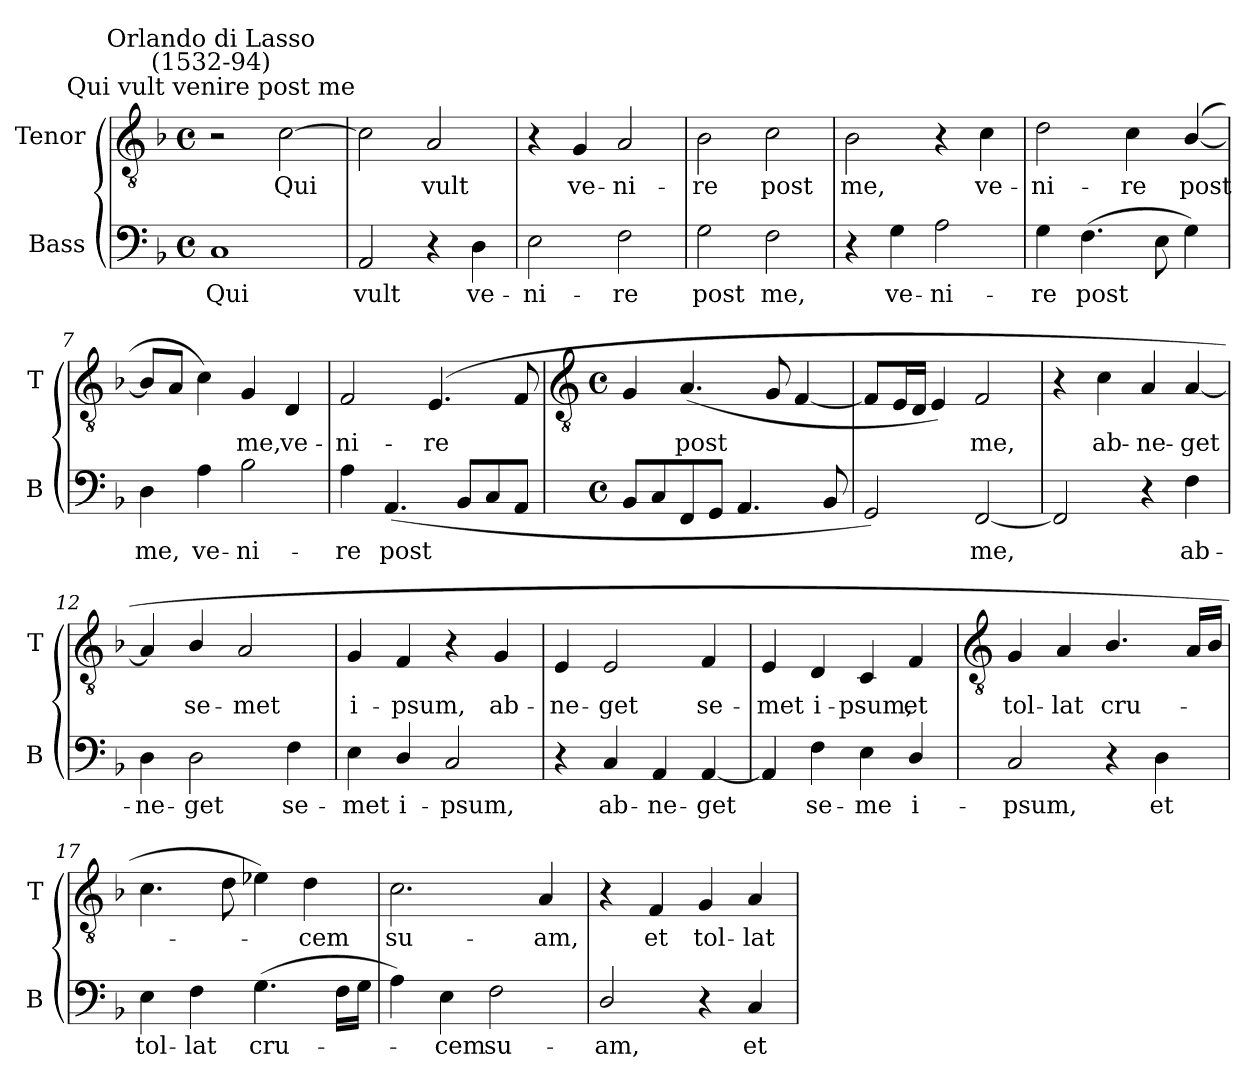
**kern	**text	**kern	**text
*part2	*part2	*part1	*part1
*staff2	*staff2	*staff1	*staff1
*I"Bass	*	*I"Tenor	*
*I'B	*	*I'T	*
*clefF4	*	*clefGv2	*
*k[b-]	*	*k[b-]	*
*F:	*	*F:	*
*M4/4	*	*M4/4	*
*met(c)	*	*met(c)	*
=1	=1	=1	=1
!	!	!LO:TX:a:cj:t=Qui vult venire post me	!
!	!	!LO:TX:a:cj:t=Orlando di Lasso\n(1532-94)	!
!	!LO:LY:b	!	!
1C	Qui	2r	.
!	!	!	!LO:LY:b
.	.	[2c	Qui
=2	=2	=2	=2
!	!LO:LY:b	!	!
2AA	vult	2c]	.
!	!	!	!LO:LY:b
4r	.	2A	vult
!	!LO:LY:b	!	!
4D	ve-	.	.
=3	=3	=3	=3
!	!LO:LY:b	!	!
2E	-ni-	4r	.
!	!	!	!LO:LY:b
.	.	4G	ve-
!	!LO:LY:b	!	!LO:LY:b
2F	-re	2A	-ni-
=4	=4	=4	=4
!	!LO:LY:b	!	!LO:LY:b
2G	post	2B-	-re
!	!LO:LY:b	!	!LO:LY:b
2F	me,	2c	post
=5	=5	=5	=5
!	!	!	!LO:LY:b
4r	.	2B-	me,
!	!LO:LY:b	!	!
4G	ve-	.	.
!	!LO:LY:b	!	!
2A	-ni-	4r	.
!	!	!	!LO:LY:b
.	.	4c	ve-
=6	=6	=6	=6
!	!LO:LY:b	!	!LO:LY:b
4G	-re	2d	-ni-
!	!LO:LY:b	!	!
(>4.F	post	.	.
!	!	!	!LO:LY:b
.	.	4c	-re
8E	.	.	.
!	!	!	!LO:LY:b
4G)	.	(<[4B-/	post
=7	=7	=7	=7
!	!LO:LY:b	!	!
4D	me,	8B-L]	.
.	.	8AJ	.
!	!LO:LY:b	!	!
4A	ve-	4c)	.
!	!LO:LY:b	!	!LO:LY:b
2B-	-ni-	4G	me,
!	!	!	!LO:LY:b
.	.	4D	ve-
=8	=8	=8	=8
!	!LO:LY:b	!	!LO:LY:b
4A	-re	2F	-ni-
!	!LO:LY:b	!	!
(<4.AA	post	.	.
!	!	!	!LO:LY:b
.	.	(>4.E	-re
8BB-L	.	.	.
8C	.	.	.
8AAJ	.	8F	.
!!LO:LB:g=z
=9	=9	=9	=9
*	*	*clefGv2	*
*M4/4	*	*M4/4	*
*met(c)	*	*met(c)	*
8BB-L	.	4G	.
8C	.	.	.
!	!	!	!LO:LY:b
8FF	.	(<4.A	post
8GGJ	.	.	.
4.AA	.	.	.
.	.	8G	.
.	.	[4F	.
8BB-	.	.	.
=10	=10	=10	=10
2GG)	.	8FL]	.
.	.	16EL	.
.	.	16DJJ	.
.	.	4E)	.
!	!LO:LY:b	!	!LO:LY:b
[2FF	me,	2F	me,
=11	=11	=11	=11
2FF]	.	4r	.
!	!	!	!LO:LY:b
.	.	4c	ab-
!	!	!	!LO:LY:b
4r	.	4A	-ne-
!	!LO:LY:b	!	!LO:LY:b
4F	ab-	[4A	-get
=12	=12	=12	=12
!	!LO:LY:b	!	!
4D	-ne-	4A]	.
!	!LO:LY:b	!	!LO:LY:b
2D	-get	4B-/	se-
!	!	!	!LO:LY:b
.	.	2A	-met
!	!LO:LY:b	!	!
4F	se-	.	.
=13	=13	=13	=13
!	!LO:LY:b	!	!LO:LY:b
4E	-met	4G	i-
!	!LO:LY:b	!	!LO:LY:b
4D/	i-	4F	-psum,
!	!LO:LY:b	!	!
2C	-psum,	4r	.
!	!	!	!LO:LY:b
.	.	4G	ab-
=14	=14	=14	=14
!	!	!	!LO:LY:b
4r	.	4E	-ne-
!	!LO:LY:b	!	!LO:LY:b
4C	ab-	2E	-get
!	!LO:LY:b	!	!
4AA	-ne-	.	.
!	!LO:LY:b	!	!LO:LY:b
[4AA	-get	4F	se-
=15	=15	=15	=15
!	!	!	!LO:LY:b
4AA]	.	4E	-met
!	!LO:LY:b	!	!LO:LY:b
4F	se-	4D	i-
!	!LO:LY:b	!	!LO:LY:b
4E	-me	4C	-psum,
!	!LO:LY:b	!	!LO:LY:b
4D/	i-	4F	et
!!LO:LB:g=z
=16	=16	=16	=16
*	*	*clefGv2	*
!	!LO:LY:b	!	!LO:LY:b
2C	-psum,	4G	tol-
!	!	!	!LO:LY:b
.	.	4A	-lat
!	!	!	!LO:LY:b
4r	.	4.B-/	cru-
!	!LO:LY:b	!	!
4D	et	.	.
.	.	16ALL	.
.	.	16B-JJ	.
=17	=17	=17	=17
!	!LO:LY:b	!	!
4E	tol-	4.c	.
!	!LO:LY:b	!	!
4F	-lat	.	.
.	.	8d	.
!	!LO:LY:b	!	!
(>4.G	cru-	4e-X)	.
!	!	!	!LO:LY:b
.	.	4d	cem
16FLL	.	.	.
16GJJ	.	.	.
=18	=18	=18	=18
!	!	!	!LO:LY:b
4A)	.	2.c	su-
!	!LO:LY:b	!	!
4E	cem	.	.
!	!LO:LY:b	!	!
2F	su-	.	.
!	!	!	!LO:LY:b
.	.	4A	-am,
=19	=19	=19	=19
!	!LO:LY:b	!	!
2D/	-am,	4r	.
!	!	!	!LO:LY:b
.	.	4F	et
!	!	!	!LO:LY:b
4r	.	4G	tol-
!	!LO:LY:b	!	!LO:LY:b
4C	et	4A	-lat
=	=	=	=
*-	*-	*-	*-
